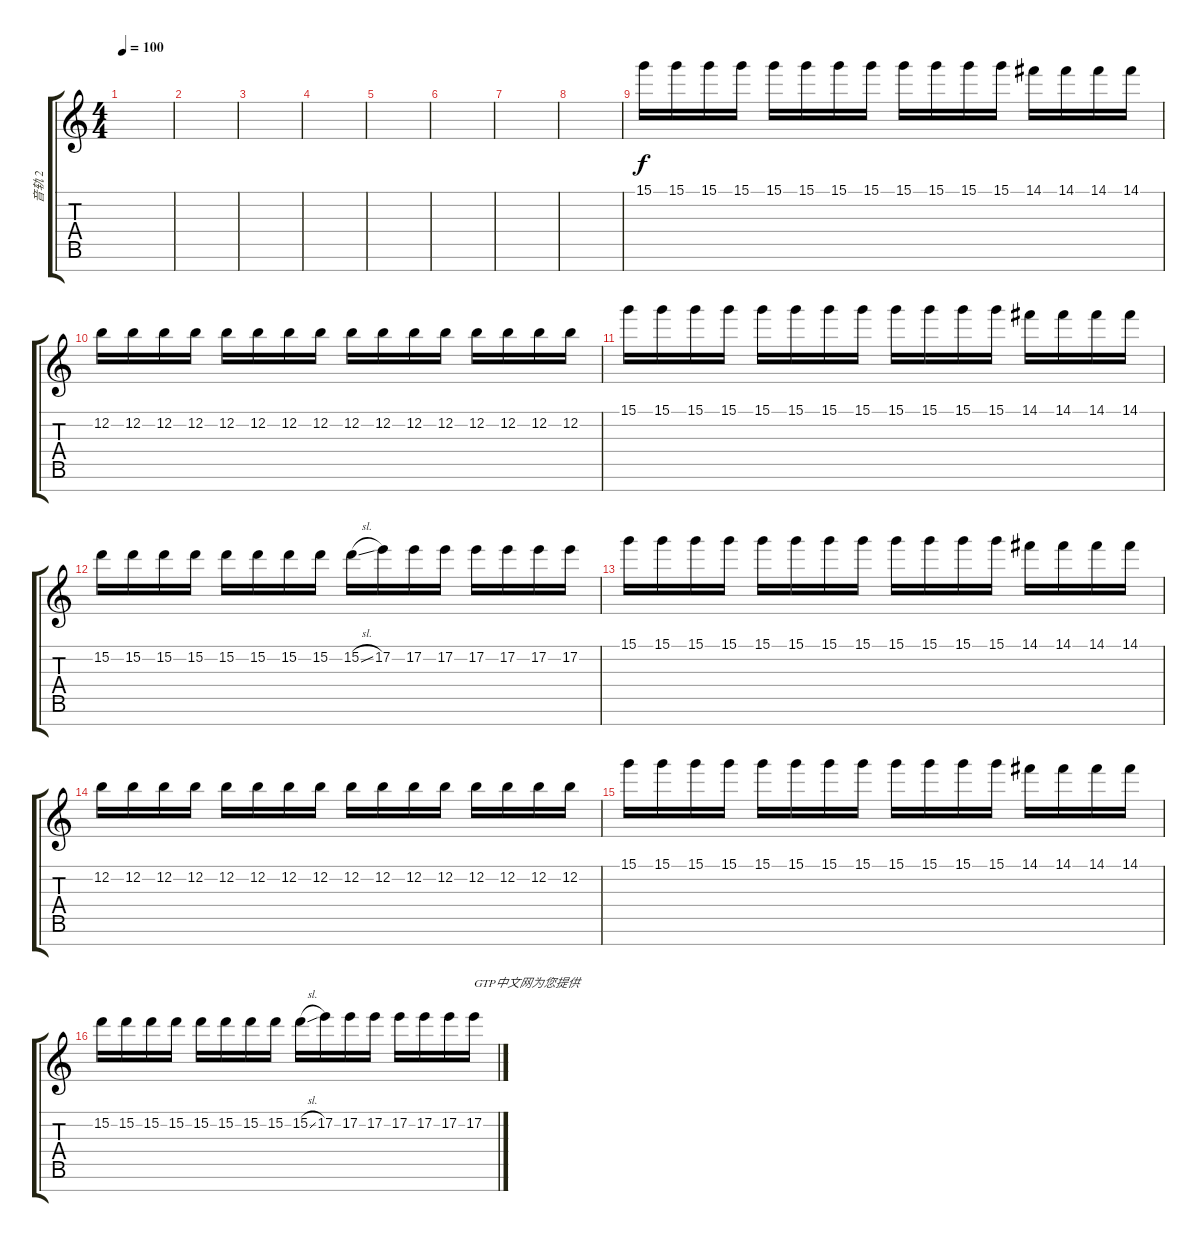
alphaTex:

\track ("音轨 2" "音轨 2") {instrument distortionguitar}
\staff {score tabs}
\tuning (E4 B3 G3 D3 A2 E2 B1) {hide}
\ts (4 4)
\tempo 100
\clef g2
\ks c
|
|
|
|
|
|
|
|
15.1.16{volume 10} 15.1.16 15.1.16 15.1.16 15.1.16 15.1.16 15.1.16 15.1.16 15.1.16 15.1.16 15.1.16 15.1.16 14.1.16 14.1.16 14.1.16 14.1.16 |
12.2.16 12.2.16 12.2.16 12.2.16 12.2.16 12.2.16 12.2.16 12.2.16 12.2.16 12.2.16 12.2.16 12.2.16 12.2.16 12.2.16 12.2.16 12.2.16 |
15.1.16 15.1.16 15.1.16 15.1.16 15.1.16 15.1.16 15.1.16 15.1.16 15.1.16 15.1.16 15.1.16 15.1.16 14.1.16 14.1.16 14.1.16 14.1.16 |
15.2.16 15.2.16 15.2.16 15.2.16 15.2.16 15.2.16 15.2.16 15.2.16 15.2{sl}.16 17.2.16 17.2.16 17.2.16 17.2.16 17.2.16 17.2.16 17.2.16 |
15.1.16 15.1.16 15.1.16 15.1.16 15.1.16 15.1.16 15.1.16 15.1.16 15.1.16 15.1.16 15.1.16 15.1.16 14.1.16 14.1.16 14.1.16 14.1.16 |
12.2.16 12.2.16 12.2.16 12.2.16 12.2.16 12.2.16 12.2.16 12.2.16 12.2.16 12.2.16 12.2.16 12.2.16 12.2.16 12.2.16 12.2.16 12.2.16 |
15.1.16 15.1.16 15.1.16 15.1.16 15.1.16 15.1.16 15.1.16 15.1.16 15.1.16 15.1.16 15.1.16 15.1.16 14.1.16 14.1.16 14.1.16 14.1.16 |
15.2.16 15.2.16 15.2.16 15.2.16 15.2.16 15.2.16 15.2.16 15.2.16 15.2{sl}.16 17.2.16 17.2.16 17.2.16 17.2.16 17.2.16 17.2.16 17.2.16{txt "GTP中文网为您提供"}
